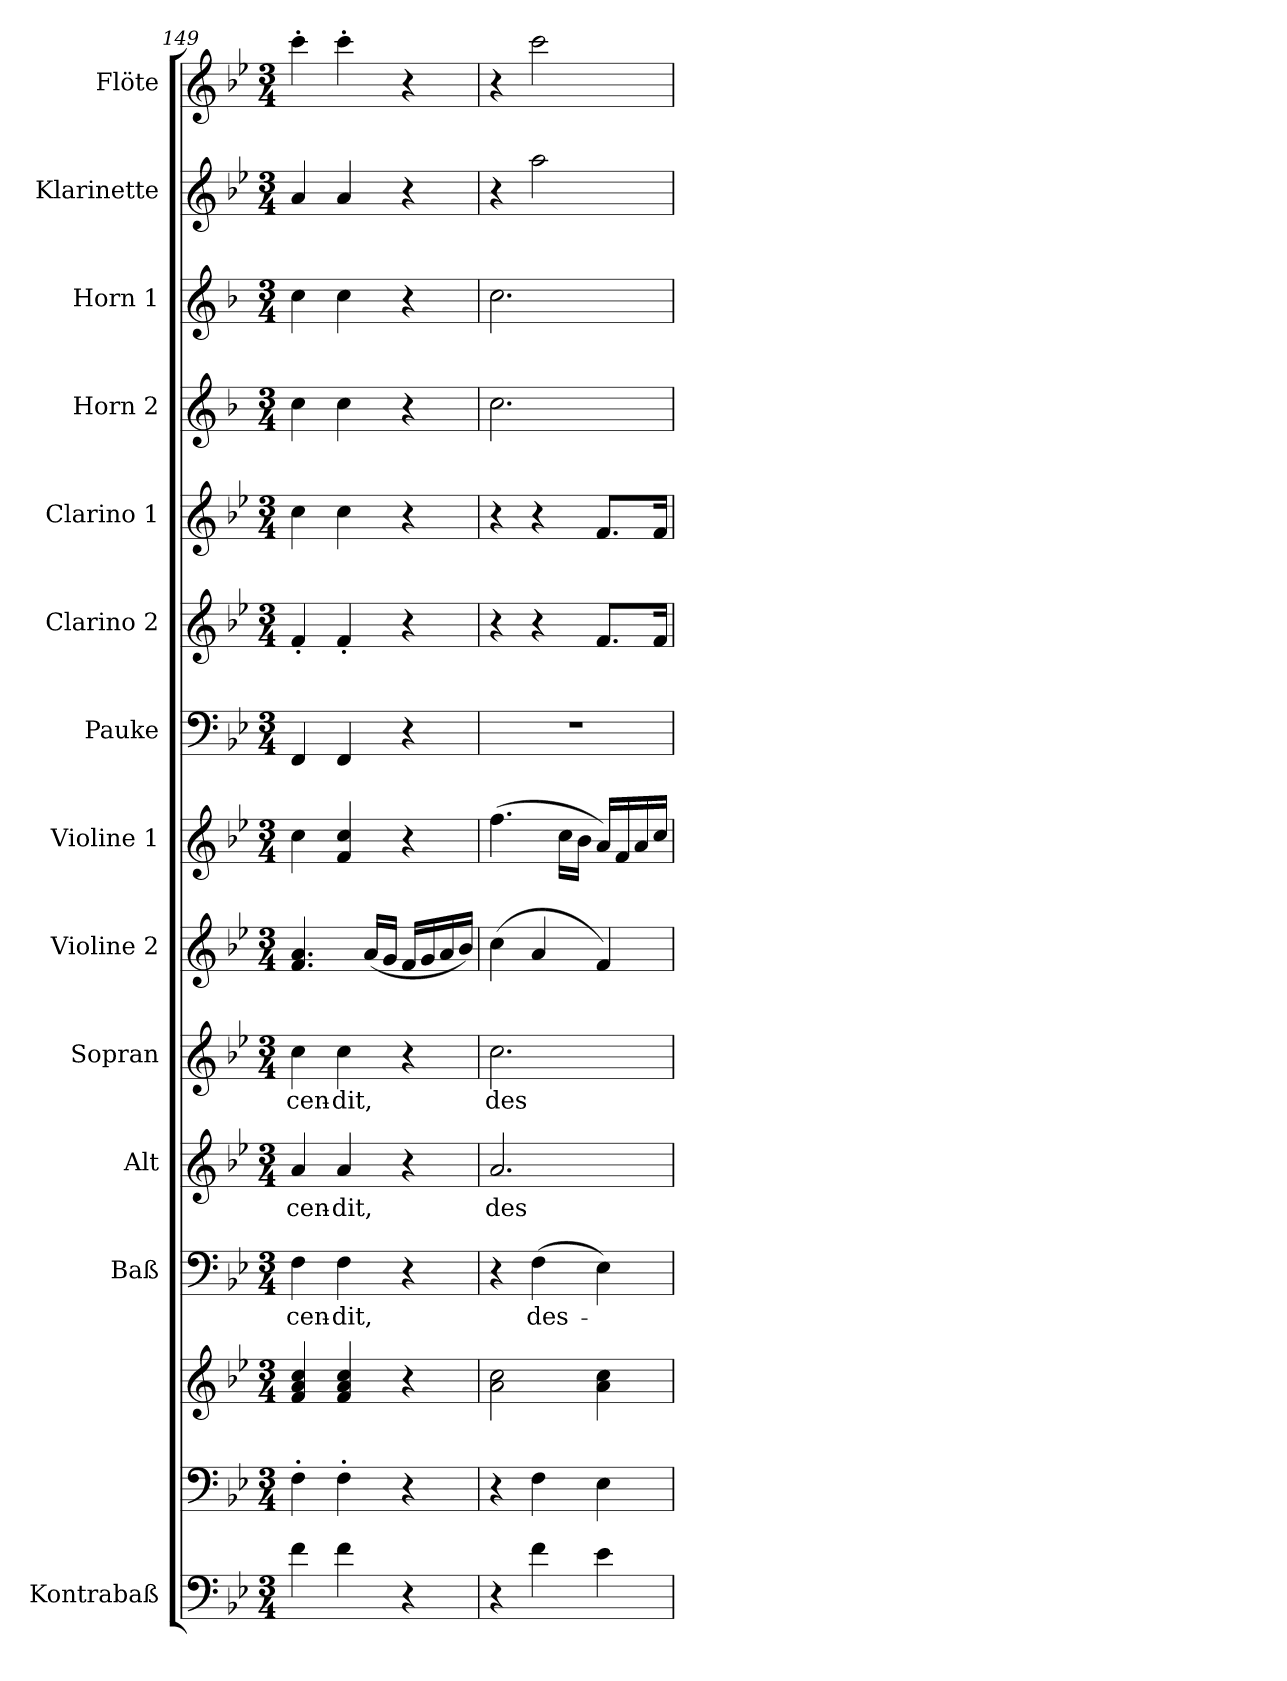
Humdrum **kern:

**kern	**kern	**kern	**kern	**text	**kern	**text	**kern	**text	**kern	**kern	**kern	**kern	**kern	**kern	**kern	**kern	**kern
*part14	*part13	*part13	*part12	*part12	*part11	*part11	*part10	*part10	*part9	*part8	*part7	*part6	*part5	*part4	*part3	*part2	*part1
*staff15	*staff14	*staff13	*staff12	*staff12	*staff11	*staff11	*staff10	*staff10	*staff9	*staff8	*staff7	*staff6	*staff5	*staff4	*staff3	*staff2	*staff1
*I"Kontrabaß	*	*	*I"Baß	*	*I"Alt	*	*I"Sopran	*	*I"Violine 2	*I"Violine 1	*I"Pauke	*I"Clarino 2	*I"Clarino 1	*I"Horn 2	*I"Horn 1	*I"Klarinette	*I"Flöte
*I'Kb	*	*	*I'Baß	*	*I'Alt	*	*I'Sop	*	*I'Vln. 2	*I'Vln. 1	*I'Pk.	*	*	*I'Hrn. 2	*I'Hrn. 1	*	*I'Fl.
*clefF4	*clefF4	*clefG2	*clefF4	*	*clefG2	*	*clefG2	*	*clefG2	*clefG2	*clefF4	*clefG2	*clefG2	*clefG2	*clefG2	*clefG2	*clefG2
*ITrd7c12	*	*	*	*	*	*	*	*	*	*	*	*ITrd7c12	*ITrd7c12	*ITrd4c7	*ITrd4c7	*	*
*k[b-e-]	*k[b-e-]	*k[b-e-]	*k[b-e-]	*	*k[b-e-]	*	*k[b-e-]	*	*k[b-e-]	*k[b-e-]	*k[b-e-]	*k[b-e-]	*k[b-e-]	*k[b-e-]	*k[b-e-]	*k[b-e-]	*k[b-e-]
*B-:	*B-:	*B-:	*B-:	*	*B-:	*	*B-:	*	*B-:	*B-:	*B-:	*B-:	*B-:	*B-:	*B-:	*B-:	*B-:
*M3/4	*M3/4	*M3/4	*M3/4	*	*M3/4	*	*M3/4	*	*M3/4	*M3/4	*M3/4	*M3/4	*M3/4	*M3/4	*M3/4	*M3/4	*M3/4
=149	=149	=149	=149	=149	=149	=149	=149	=149	=149	=149	=149	=149	=149	=149	=149	=149	=149
!	!	!	!	!LO:LY:b	!	!LO:LY:b	!	!LO:LY:b	!	!	!	!	!	!	!	!	!
4F\	4F'>\	4f/ 4a/ 4cc/	4F\	-cen-	4a/	-cen-	4cc\	-cen-	4.f/ 4.a/	4cc\	4FF/	4F'</	4c\	4f\	4f\	4a/	4ccc'>\
!	!	!	!	!LO:LY:b	!	!LO:LY:b	!	!LO:LY:b	!	!	!	!	!	!	!	!	!
4F\	4F'>\	4f/ 4a/ 4cc/	4F\	-dit,	4a/	-dit,	4cc\	-dit,	.	4f/ 4cc/	4FF/	4F'</	4c\	4f\	4f\	4a/	4ccc'>\
.	.	.	.	.	.	.	.	.	(<16a/LL	.	.	.	.	.	.	.	.
.	.	.	.	.	.	.	.	.	16g/JJ	.	.	.	.	.	.	.	.
4r	4r	4r	4r	.	4r	.	4r	.	16f/LL	4r	4r	4r	4r	4r	4r	4r	4r
.	.	.	.	.	.	.	.	.	16g/	.	.	.	.	.	.	.	.
.	.	.	.	.	.	.	.	.	16a/	.	.	.	.	.	.	.	.
.	.	.	.	.	.	.	.	.	16b-/JJ)	.	.	.	.	.	.	.	.
=150	=150	=150	=150	=150	=150	=150	=150	=150	=150	=150	=150	=150	=150	=150	=150	=150	=150
!	!	!	!	!	!	!LO:LY:b	!	!LO:LY:b	!	!	!	!	!	!	!	!	!
4r	4r	2a\ 2cc\	4r	.	2.a/	des-	2.cc\	des-	(<4cc\	(>4.ff\	2.r	4r	4r	2.f\	2.f\	4r	4r
!	!	!	!	!LO:LY:b	!	!	!	!	!	!	!	!	!	!	!	!	!
4F\	4F\	.	(>4F\	des-	.	.	.	.	4a/	.	.	4r	4r	.	.	2aa\	2ccc\
.	.	.	.	.	.	.	.	.	.	16cc\LL	.	.	.	.	.	.	.
.	.	.	.	.	.	.	.	.	.	16b-\JJ	.	.	.	.	.	.	.
4E-\	4E-\	4a\ 4cc\	4E-\)	.	.	.	.	.	4f/)	16a/LL)	.	8.F/L	8.F/L	.	.	.	.
.	.	.	.	.	.	.	.	.	.	16f/	.	.	.	.	.	.	.
.	.	.	.	.	.	.	.	.	.	16a/	.	.	.	.	.	.	.
.	.	.	.	.	.	.	.	.	.	16cc/JJ	.	16F/Jk	16F/Jk	.	.	.	.
=	=	=	=	=	=	=	=	=	=	=	=	=	=	=	=	=	=
*-	*-	*-	*-	*-	*-	*-	*-	*-	*-	*-	*-	*-	*-	*-	*-	*-	*-
